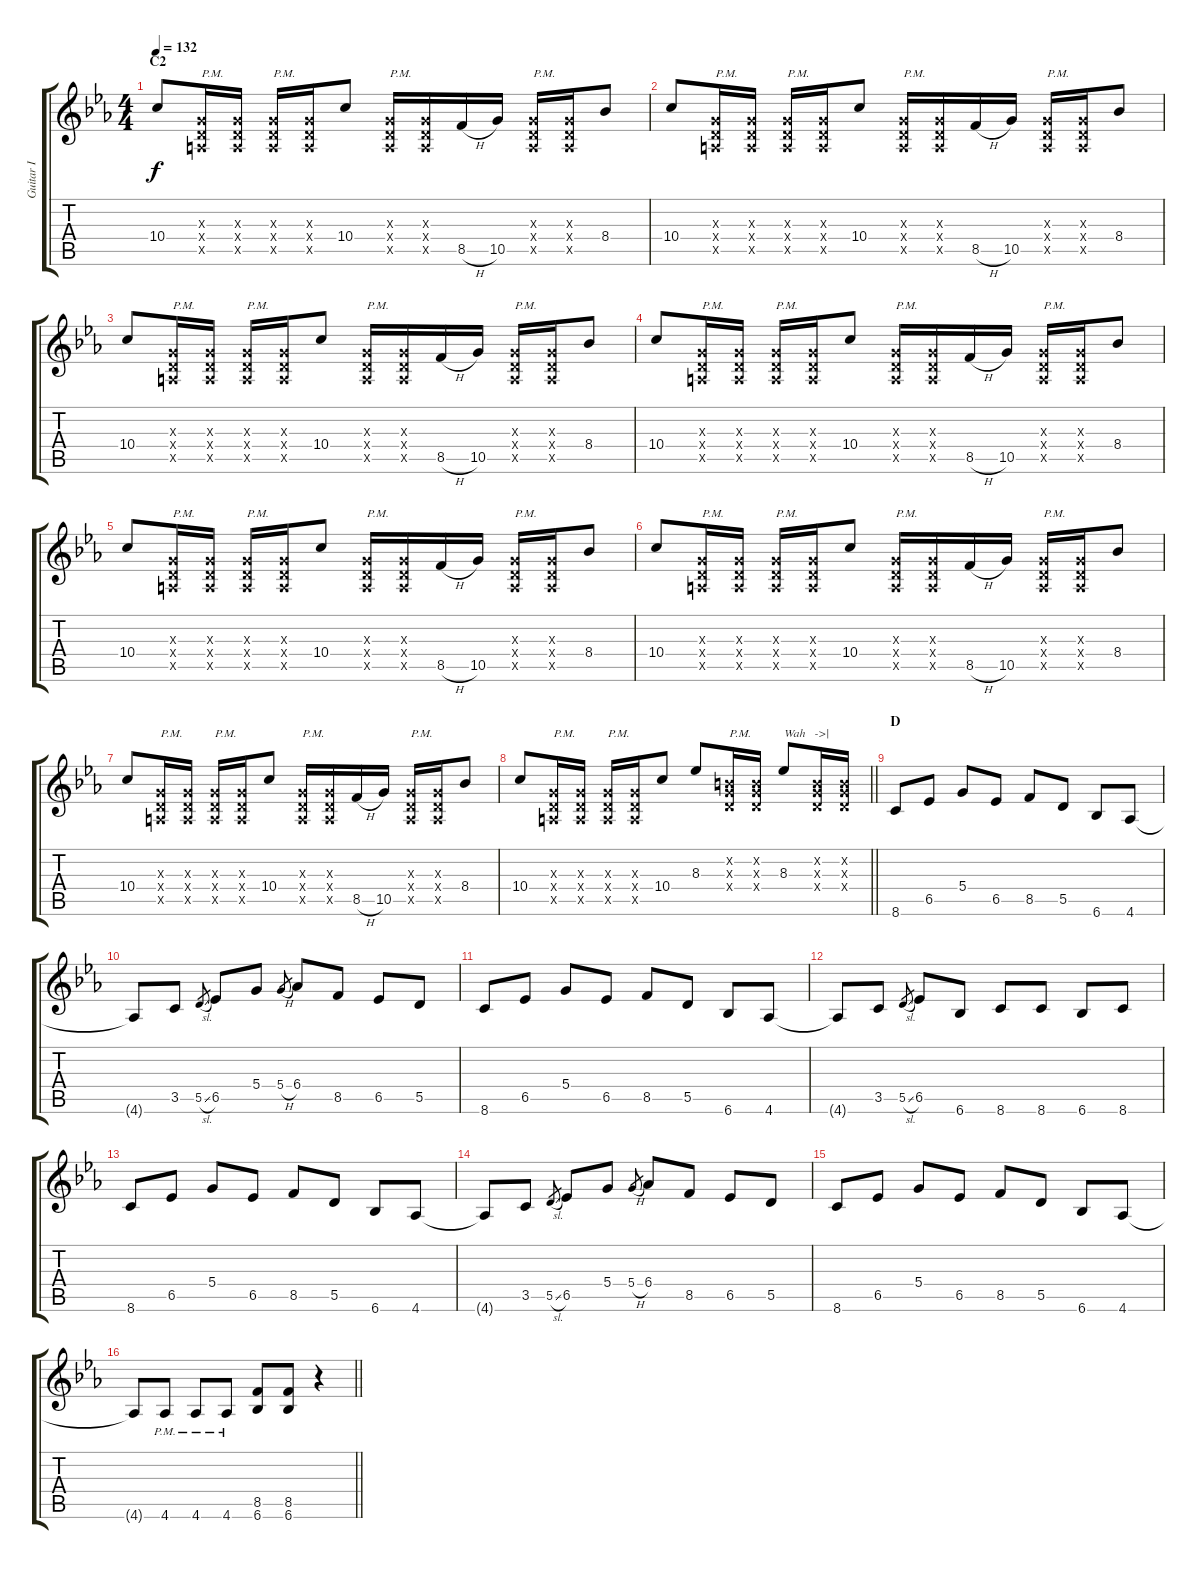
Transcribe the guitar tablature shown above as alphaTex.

\track ("Guitar I" "Guitar I") {instrument overdrivenguitar}
\staff {score tabs}
\tuning (E4 B3 G3 D3 A2 E2) {hide}
\ts (4 4)
\section ("" "C2")
\tempo 132
\clef g2
\ks eb
10.4.8{dy f} (0.3{x} 0.4{x} 0.5{x}).16{txt "P.M."} (0.3{x} 0.4{x} 0.5{x}).16 (0.3{x} 0.4{x} 0.5{x}).16{txt "P.M."} (0.3{x} 0.4{x} 0.5{x}).16 10.4.8 (0.3{x} 0.4{x} 0.5{x}).16{txt "P.M."} (0.3{x} 0.4{x} 0.5{x}).16 8.5{h}.16 10.5.16 (0.3{x} 0.4{x} 0.5{x}).16{txt "P.M."} (0.3{x} 0.4{x} 0.5{x}).16 8.4.8 |
10.4.8 (0.3{x} 0.4{x} 0.5{x}).16{txt "P.M."} (0.3{x} 0.4{x} 0.5{x}).16 (0.3{x} 0.4{x} 0.5{x}).16{txt "P.M."} (0.3{x} 0.4{x} 0.5{x}).16 10.4.8 (0.3{x} 0.4{x} 0.5{x}).16{txt "P.M."} (0.3{x} 0.4{x} 0.5{x}).16 8.5{h}.16 10.5.16 (0.3{x} 0.4{x} 0.5{x}).16{txt "P.M."} (0.3{x} 0.4{x} 0.5{x}).16 8.4.8 |
10.4.8 (0.3{x} 0.4{x} 0.5{x}).16{txt "P.M."} (0.3{x} 0.4{x} 0.5{x}).16 (0.3{x} 0.4{x} 0.5{x}).16{txt "P.M."} (0.3{x} 0.4{x} 0.5{x}).16 10.4.8 (0.3{x} 0.4{x} 0.5{x}).16{txt "P.M."} (0.3{x} 0.4{x} 0.5{x}).16 8.5{h}.16 10.5.16 (0.3{x} 0.4{x} 0.5{x}).16{txt "P.M."} (0.3{x} 0.4{x} 0.5{x}).16 8.4.8 |
10.4.8 (0.3{x} 0.4{x} 0.5{x}).16{txt "P.M."} (0.3{x} 0.4{x} 0.5{x}).16 (0.3{x} 0.4{x} 0.5{x}).16{txt "P.M."} (0.3{x} 0.4{x} 0.5{x}).16 10.4.8 (0.3{x} 0.4{x} 0.5{x}).16{txt "P.M."} (0.3{x} 0.4{x} 0.5{x}).16 8.5{h}.16 10.5.16 (0.3{x} 0.4{x} 0.5{x}).16{txt "P.M."} (0.3{x} 0.4{x} 0.5{x}).16 8.4.8 |
10.4.8 (0.3{x} 0.4{x} 0.5{x}).16{txt "P.M."} (0.3{x} 0.4{x} 0.5{x}).16 (0.3{x} 0.4{x} 0.5{x}).16{txt "P.M."} (0.3{x} 0.4{x} 0.5{x}).16 10.4.8 (0.3{x} 0.4{x} 0.5{x}).16{txt "P.M."} (0.3{x} 0.4{x} 0.5{x}).16 8.5{h}.16 10.5.16 (0.3{x} 0.4{x} 0.5{x}).16{txt "P.M."} (0.3{x} 0.4{x} 0.5{x}).16 8.4.8 |
10.4.8 (0.3{x} 0.4{x} 0.5{x}).16{txt "P.M."} (0.3{x} 0.4{x} 0.5{x}).16 (0.3{x} 0.4{x} 0.5{x}).16{txt "P.M."} (0.3{x} 0.4{x} 0.5{x}).16 10.4.8 (0.3{x} 0.4{x} 0.5{x}).16{txt "P.M."} (0.3{x} 0.4{x} 0.5{x}).16 8.5{h}.16 10.5.16 (0.3{x} 0.4{x} 0.5{x}).16{txt "P.M."} (0.3{x} 0.4{x} 0.5{x}).16 8.4.8 |
10.4.8 (0.3{x} 0.4{x} 0.5{x}).16{txt "P.M."} (0.3{x} 0.4{x} 0.5{x}).16 (0.3{x} 0.4{x} 0.5{x}).16{txt "P.M."} (0.3{x} 0.4{x} 0.5{x}).16 10.4.8 (0.3{x} 0.4{x} 0.5{x}).16{txt "P.M."} (0.3{x} 0.4{x} 0.5{x}).16 8.5{h}.16 10.5.16 (0.3{x} 0.4{x} 0.5{x}).16{txt "P.M."} (0.3{x} 0.4{x} 0.5{x}).16 8.4.8 |
\barLineRight lightlight
10.4.8 (0.3{x} 0.4{x} 0.5{x}).16{txt "P.M."} (0.3{x} 0.4{x} 0.5{x}).16 (0.3{x} 0.4{x} 0.5{x}).16{txt "P.M."} (0.3{x} 0.4{x} 0.5{x}).16 10.4.8 8.3.8 (0.2{x} 0.3{x} 0.4{x}).16{txt "P.M."} (0.2{x} 0.3{x} 0.4{x}).16 8.3.8{txt "Wah   ->|"} (0.2{x} 0.3{x} 0.4{x}).16 (0.2{x} 0.3{x} 0.4{x}).16 |
\section ("" "D")
8.6.8 6.5.8 5.4.8 6.5.8 8.5.8 5.5.8 6.6.8 4.6.8 |
4.6{t}.8 3.5.8 5.5{sl}.8{gr} 6.5.8 5.4.8 5.4{h}.8{gr} 6.4.8 8.5.8 6.5.8 5.5.8 |
8.6.8 6.5.8 5.4.8 6.5.8 8.5.8 5.5.8 6.6.8 4.6.8 |
4.6{t}.8 3.5.8 5.5{sl}.8{gr} 6.5.8 6.6.8 8.6.8 8.6.8 6.6.8 8.6.8 |
8.6.8 6.5.8 5.4.8 6.5.8 8.5.8 5.5.8 6.6.8 4.6.8 |
4.6{t}.8 3.5.8 5.5{sl}.8{gr} 6.5.8 5.4.8 5.4{h}.8{gr} 6.4.8 8.5.8 6.5.8 5.5.8 |
8.6.8 6.5.8 5.4.8 6.5.8 8.5.8 5.5.8 6.6.8 4.6.8 |
\barLineRight lightlight
4.6{t}.8 4.6{pm}.8 4.6{pm}.8 4.6{pm}.8 (8.5 6.6).8 (8.5 6.6).8 r.4
